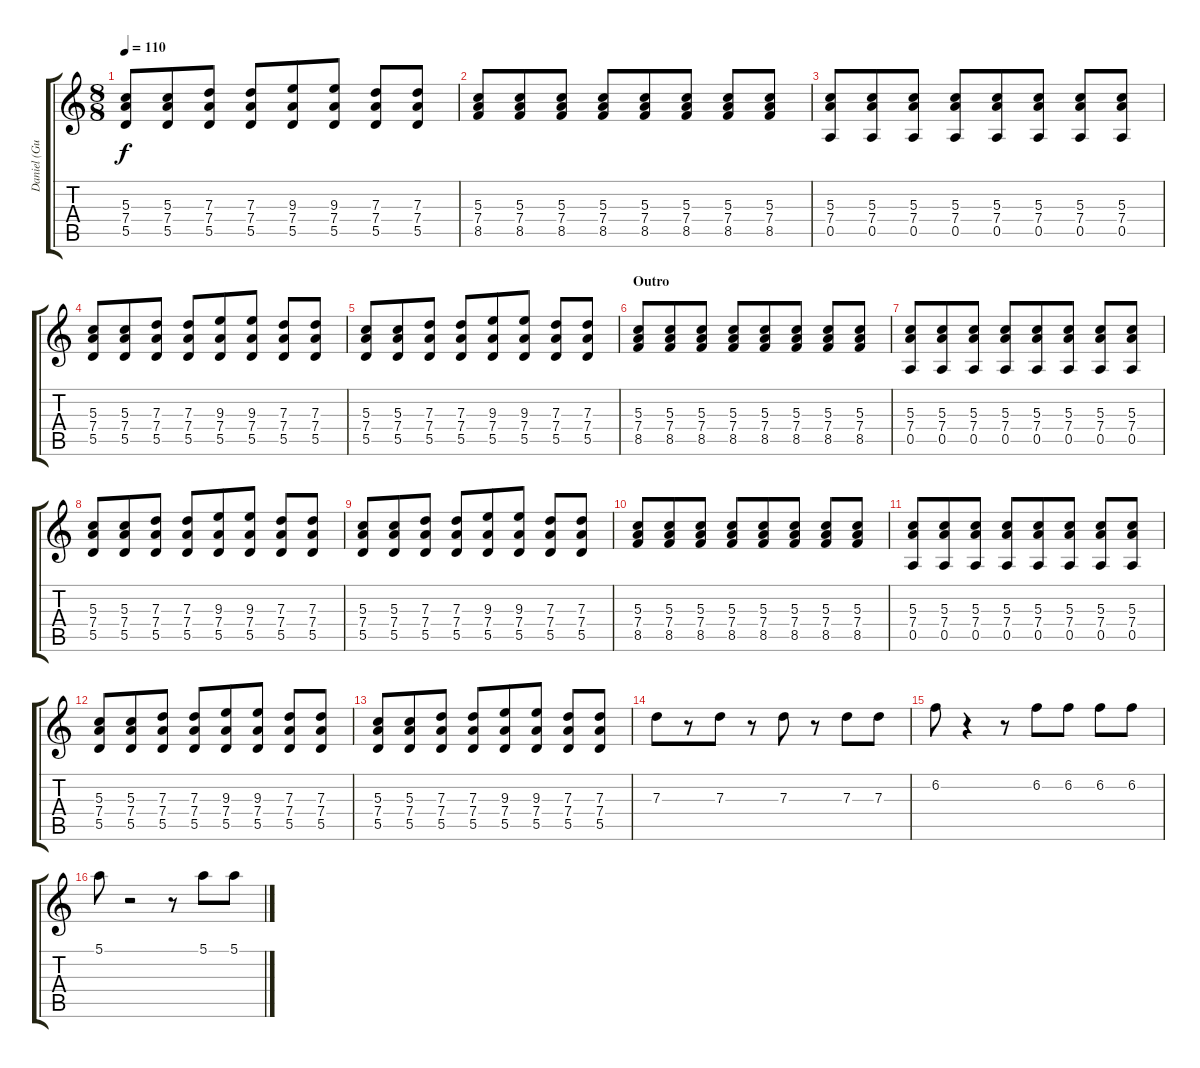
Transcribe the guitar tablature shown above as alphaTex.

\track ("Daniel (Guitar 2)" "Daniel (Gu") {instrument overdrivenguitar}
\staff {score tabs}
\tuning (E4 B3 G3 D3 A2 E2) {hide}
\ts (8 8)
\tempo 110
\clef g2
\ks c
(5.3 7.4 5.5).8{dy f} (5.3 7.4 5.5).8 (7.3 7.4 5.5).8 (7.3 7.4 5.5).8 (9.3 7.4 5.5).8 (9.3 7.4 5.5).8 (7.3 7.4 5.5).8 (7.3 7.4 5.5).8 |
(5.3 7.4 8.5).8 (5.3 7.4 8.5).8 (5.3 7.4 8.5).8 (5.3 7.4 8.5).8 (5.3 7.4 8.5).8 (5.3 7.4 8.5).8 (5.3 7.4 8.5).8 (5.3 7.4 8.5).8 |
(5.3 7.4 0.5).8 (5.3 7.4 0.5).8 (5.3 7.4 0.5).8 (5.3 7.4 0.5).8 (5.3 7.4 0.5).8 (5.3 7.4 0.5).8 (5.3 7.4 0.5).8 (5.3 7.4 0.5).8 |
(5.3 7.4 5.5).8 (5.3 7.4 5.5).8 (7.3 7.4 5.5).8 (7.3 7.4 5.5).8 (9.3 7.4 5.5).8 (9.3 7.4 5.5).8 (7.3 7.4 5.5).8 (7.3 7.4 5.5).8 |
(5.3 7.4 5.5).8 (5.3 7.4 5.5).8 (7.3 7.4 5.5).8 (7.3 7.4 5.5).8 (9.3 7.4 5.5).8 (9.3 7.4 5.5).8 (7.3 7.4 5.5).8 (7.3 7.4 5.5).8 |
\section ("" "Outro")
(5.3 7.4 8.5).8 (5.3 7.4 8.5).8 (5.3 7.4 8.5).8 (5.3 7.4 8.5).8 (5.3 7.4 8.5).8 (5.3 7.4 8.5).8 (5.3 7.4 8.5).8 (5.3 7.4 8.5).8 |
(5.3 7.4 0.5).8 (5.3 7.4 0.5).8 (5.3 7.4 0.5).8 (5.3 7.4 0.5).8 (5.3 7.4 0.5).8 (5.3 7.4 0.5).8 (5.3 7.4 0.5).8 (5.3 7.4 0.5).8 |
(5.3 7.4 5.5).8 (5.3 7.4 5.5).8 (7.3 7.4 5.5).8 (7.3 7.4 5.5).8 (9.3 7.4 5.5).8 (9.3 7.4 5.5).8 (7.3 7.4 5.5).8 (7.3 7.4 5.5).8 |
(5.3 7.4 5.5).8 (5.3 7.4 5.5).8 (7.3 7.4 5.5).8 (7.3 7.4 5.5).8 (9.3 7.4 5.5).8 (9.3 7.4 5.5).8 (7.3 7.4 5.5).8 (7.3 7.4 5.5).8 |
(5.3 7.4 8.5).8 (5.3 7.4 8.5).8 (5.3 7.4 8.5).8 (5.3 7.4 8.5).8 (5.3 7.4 8.5).8 (5.3 7.4 8.5).8 (5.3 7.4 8.5).8 (5.3 7.4 8.5).8 |
(5.3 7.4 0.5).8 (5.3 7.4 0.5).8 (5.3 7.4 0.5).8 (5.3 7.4 0.5).8 (5.3 7.4 0.5).8 (5.3 7.4 0.5).8 (5.3 7.4 0.5).8 (5.3 7.4 0.5).8 |
(5.3 7.4 5.5).8 (5.3 7.4 5.5).8 (7.3 7.4 5.5).8 (7.3 7.4 5.5).8 (9.3 7.4 5.5).8 (9.3 7.4 5.5).8 (7.3 7.4 5.5).8 (7.3 7.4 5.5).8 |
(5.3 7.4 5.5).8 (5.3 7.4 5.5).8 (7.3 7.4 5.5).8 (7.3 7.4 5.5).8 (9.3 7.4 5.5).8 (9.3 7.4 5.5).8 (7.3 7.4 5.5).8 (7.3 7.4 5.5).8 |
7.3.8 r.8 7.3.8 r.8 7.3.8 r.8 7.3.8 7.3.8 |
6.2.8 r.4 r.8 6.2.8 6.2.8 6.2.8 6.2.8 |
5.1.8 r.2 r.8 5.1.8 5.1.8
